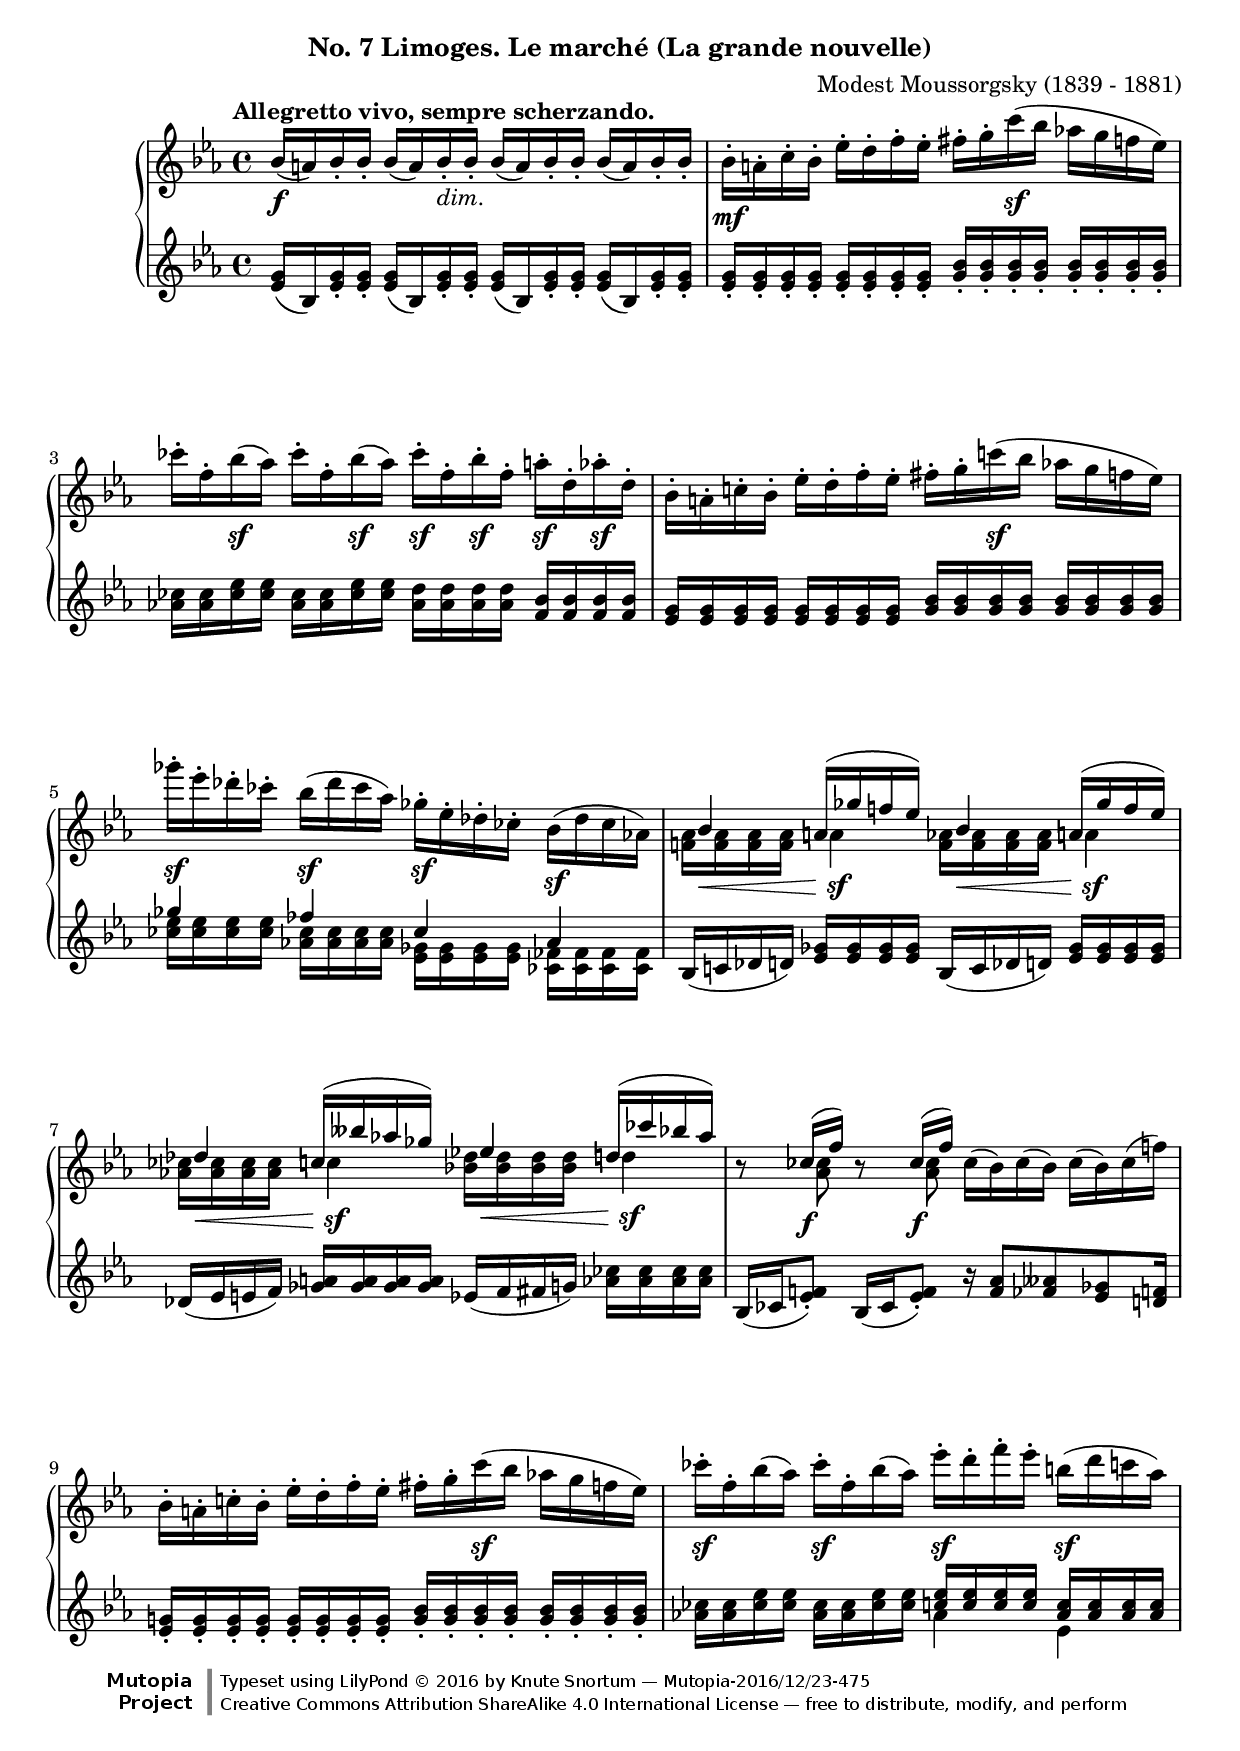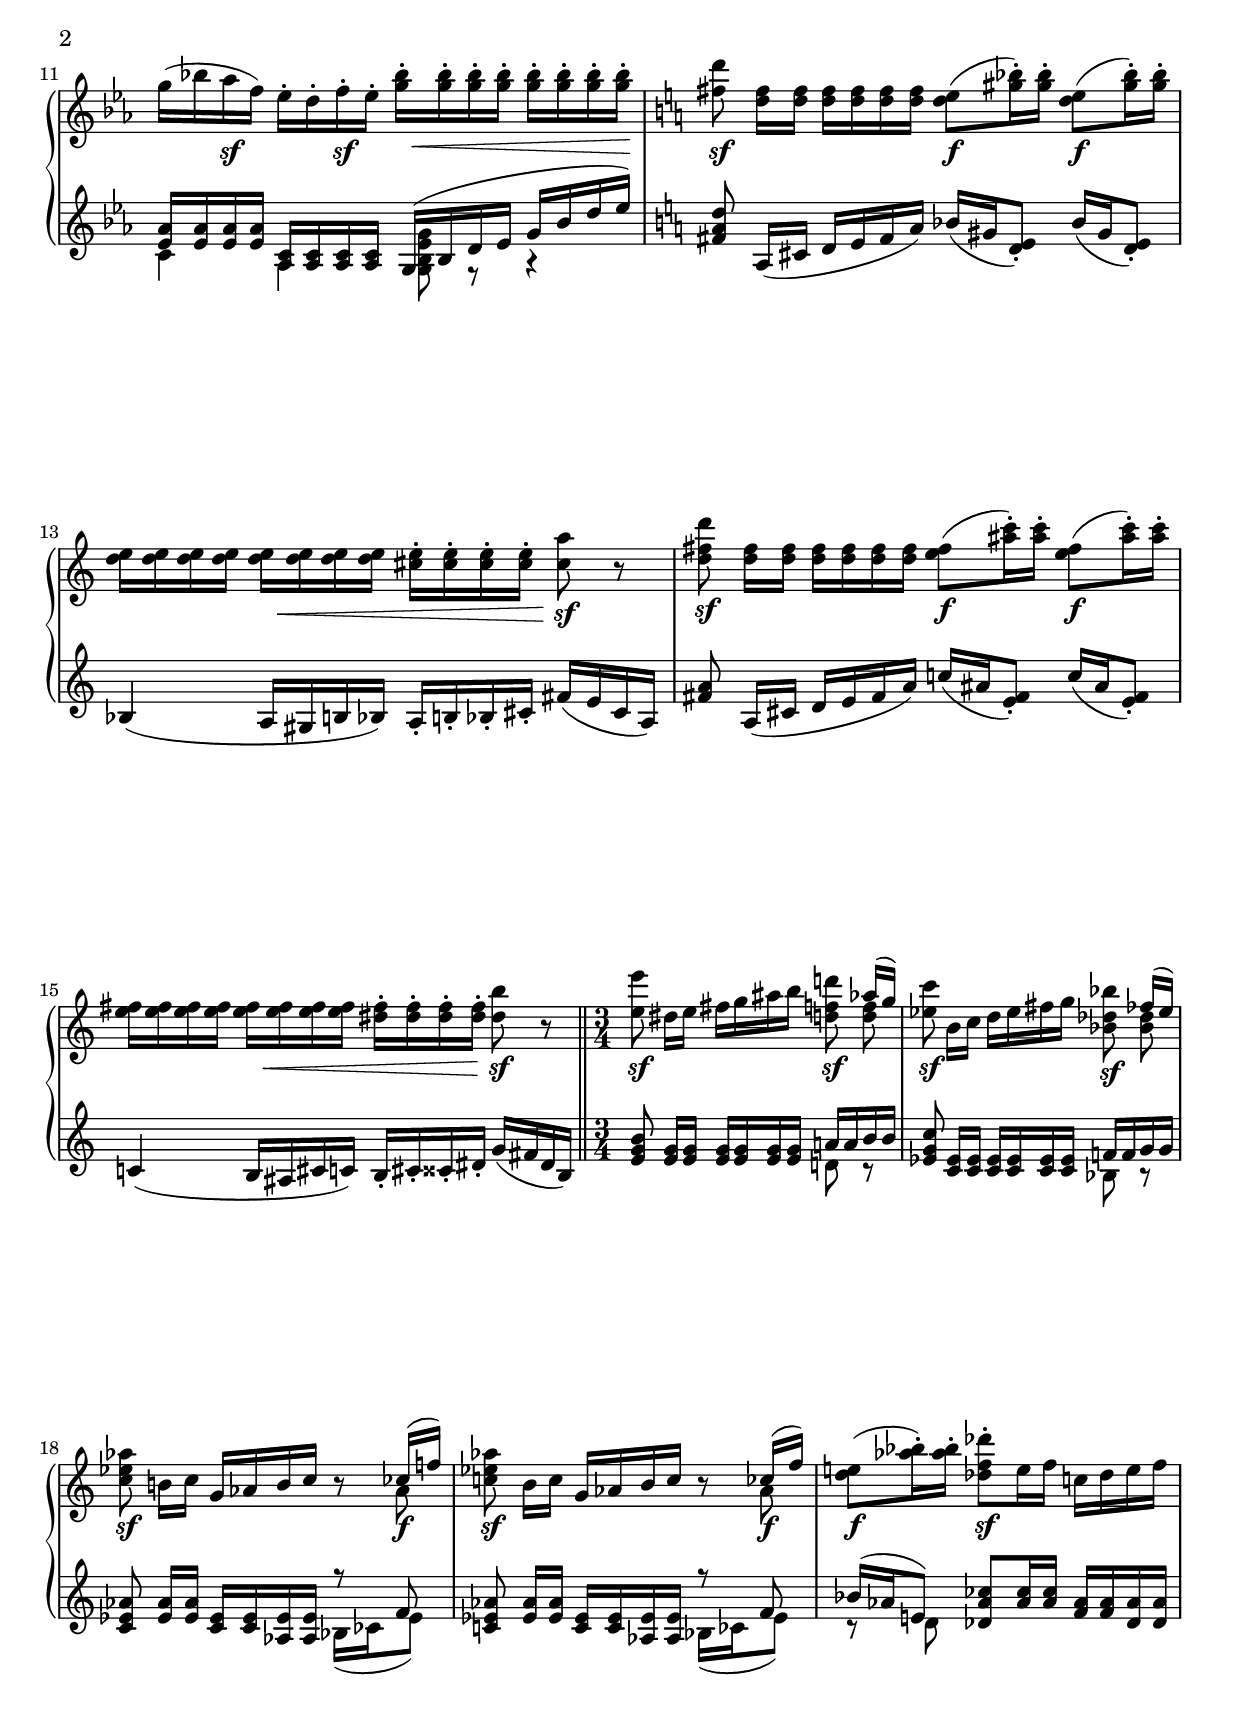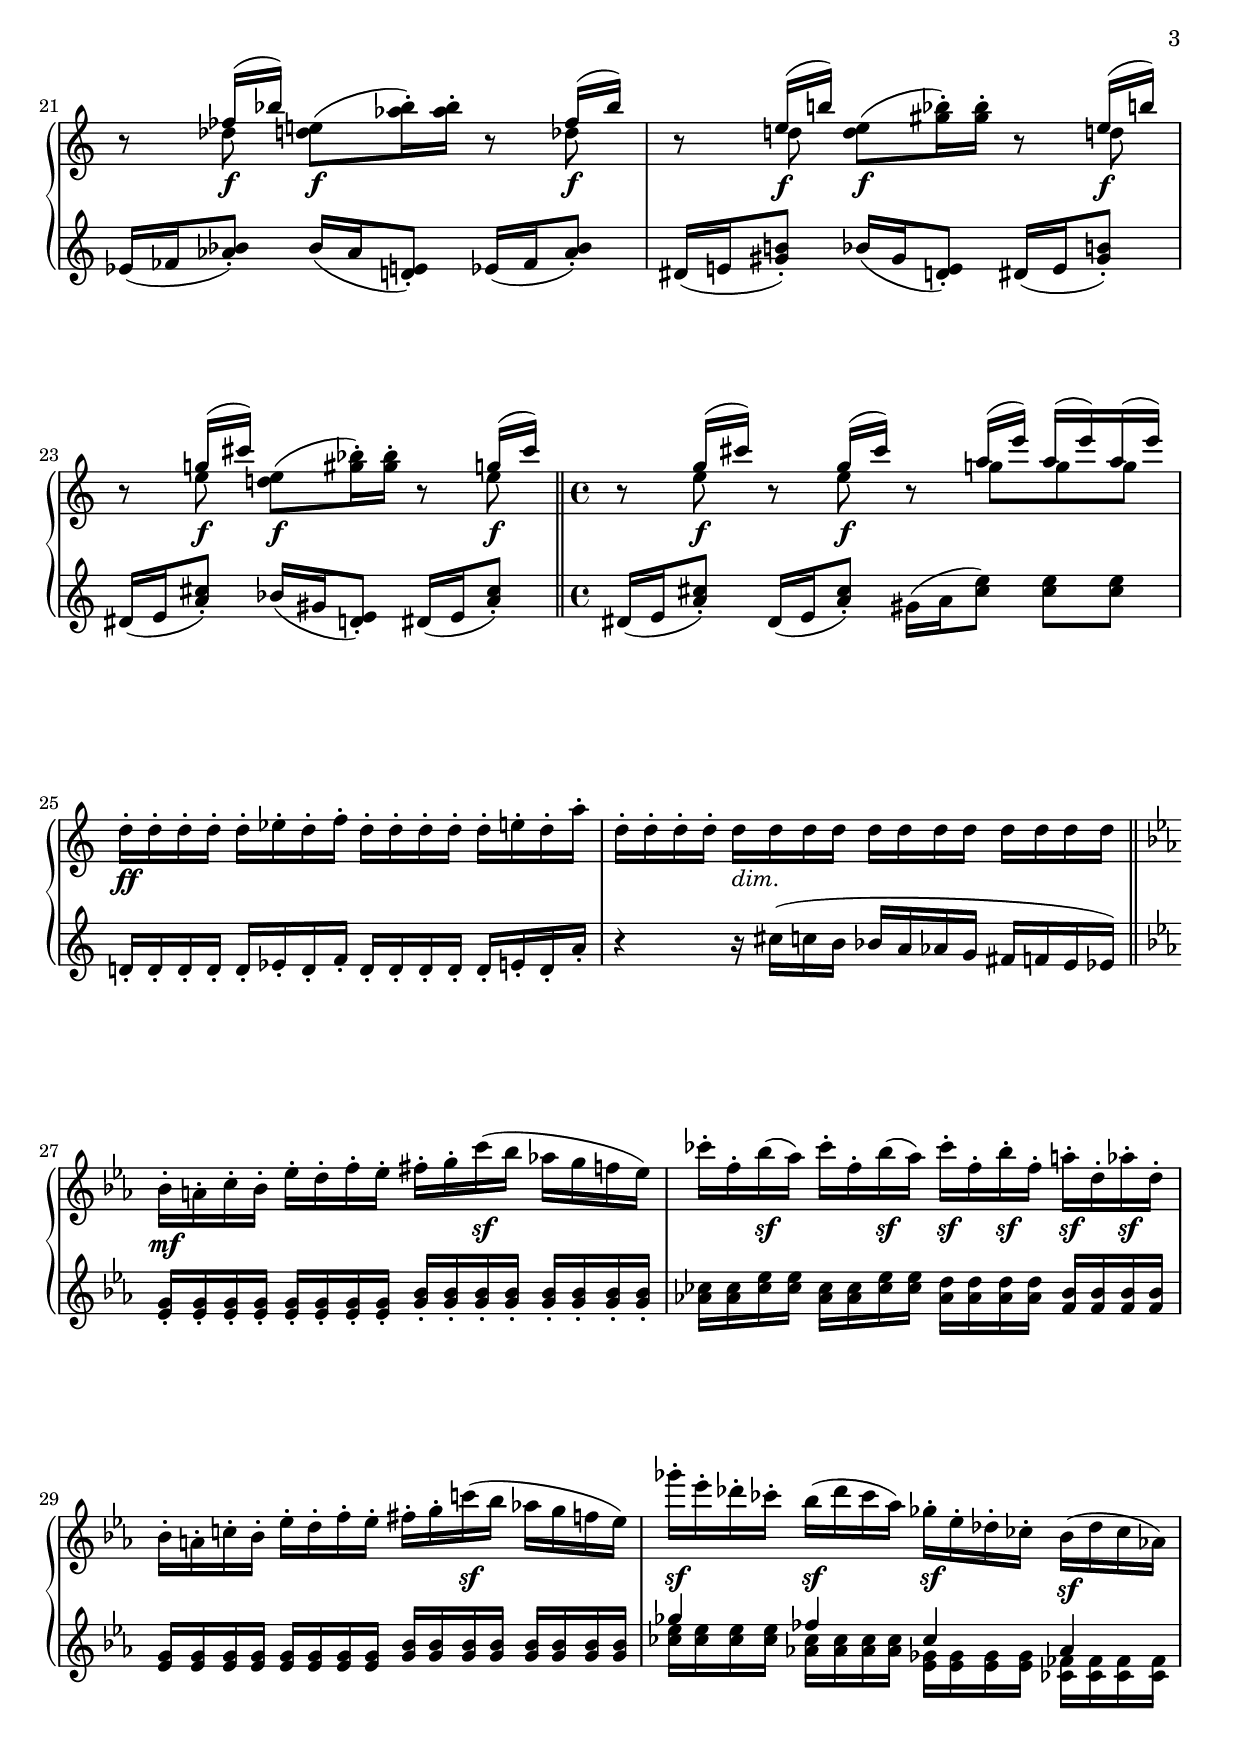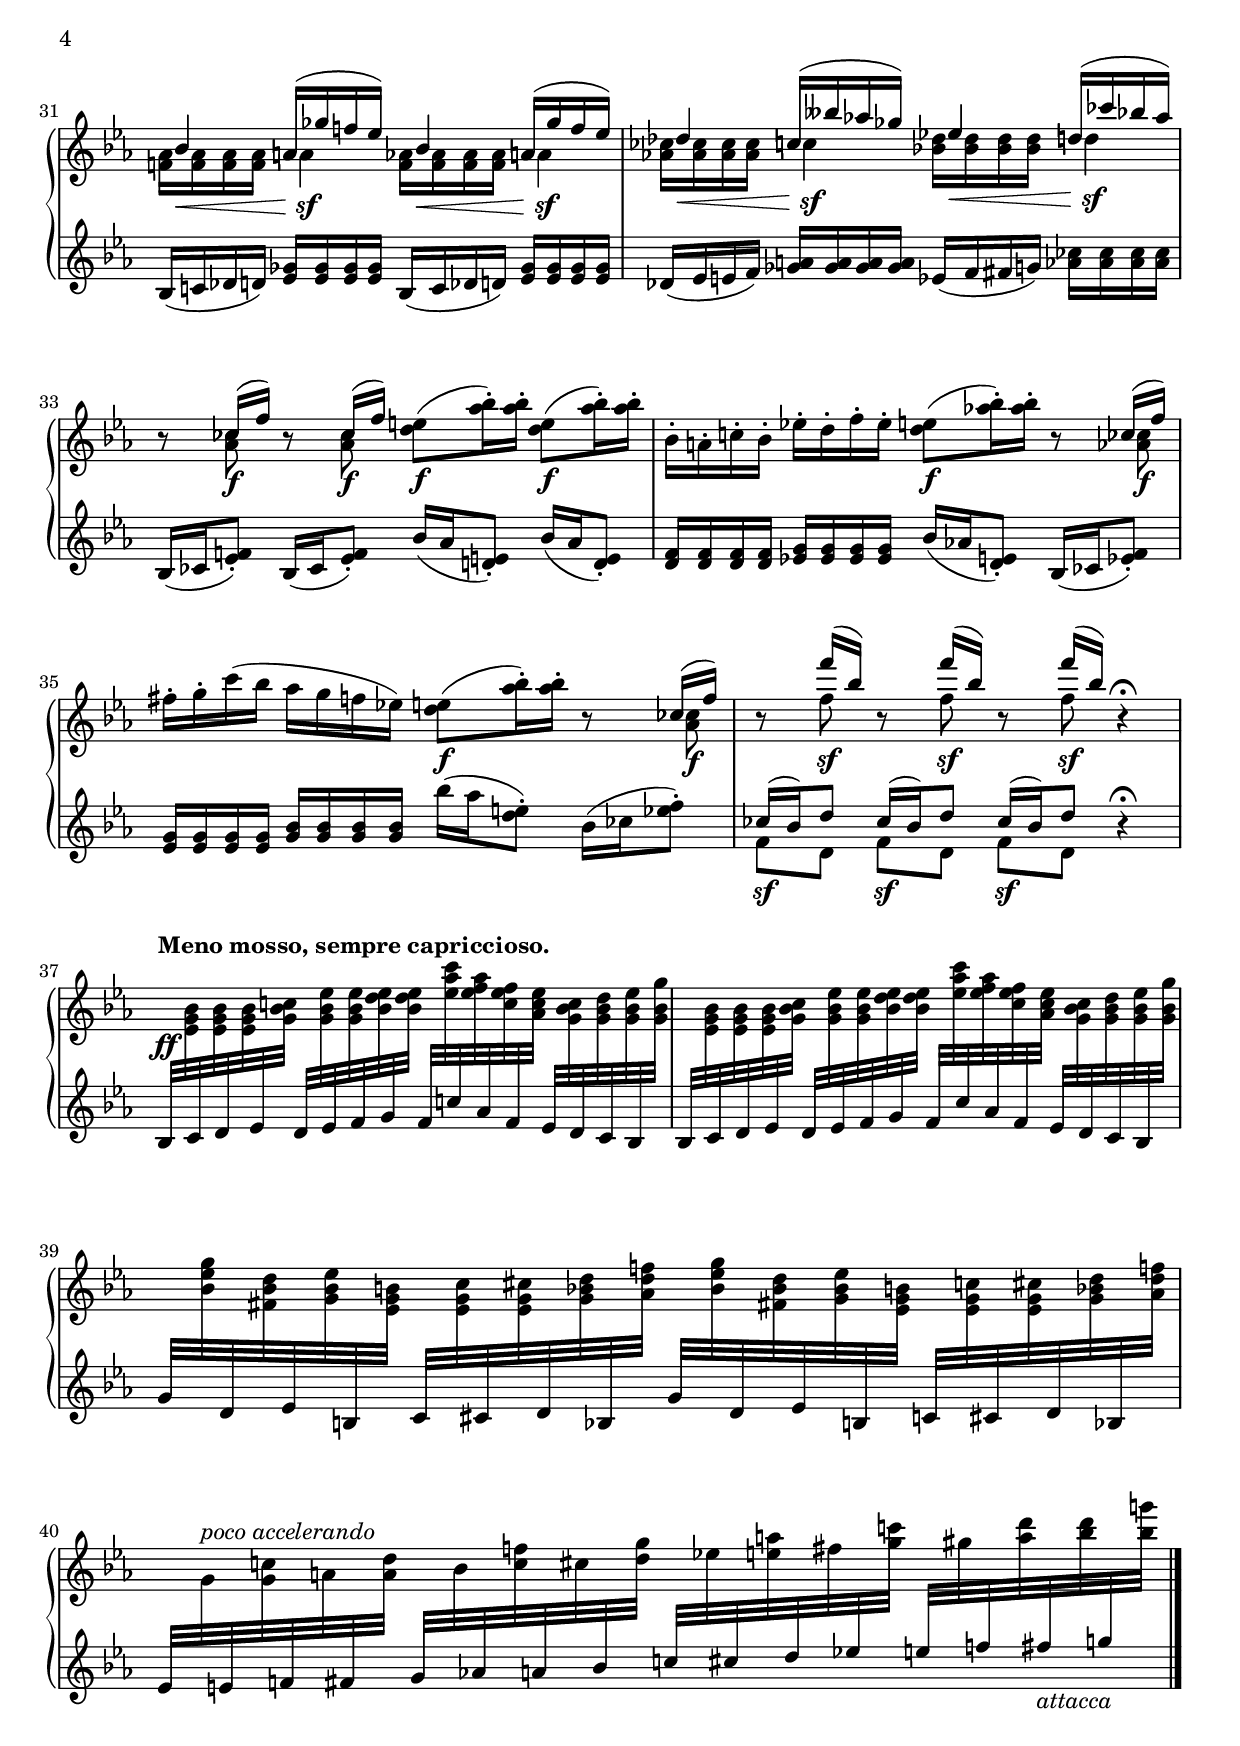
%...+....1....+....2....+....3....+....4....+....5....+....6....+....7....+....
\version "2.18.2"
\language "english"

\header {
  %title        = "Limoges. Le marché (La grande nouvelle)"
  composer     = "Modest Moussorgsky (1839 - 1881)"
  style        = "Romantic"
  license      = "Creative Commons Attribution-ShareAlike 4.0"
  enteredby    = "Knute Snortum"
  date         = "1874"
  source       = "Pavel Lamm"

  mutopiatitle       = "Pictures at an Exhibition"
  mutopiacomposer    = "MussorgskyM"
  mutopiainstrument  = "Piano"
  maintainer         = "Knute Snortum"
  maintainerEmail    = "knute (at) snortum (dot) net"
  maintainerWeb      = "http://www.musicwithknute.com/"

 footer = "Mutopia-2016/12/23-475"
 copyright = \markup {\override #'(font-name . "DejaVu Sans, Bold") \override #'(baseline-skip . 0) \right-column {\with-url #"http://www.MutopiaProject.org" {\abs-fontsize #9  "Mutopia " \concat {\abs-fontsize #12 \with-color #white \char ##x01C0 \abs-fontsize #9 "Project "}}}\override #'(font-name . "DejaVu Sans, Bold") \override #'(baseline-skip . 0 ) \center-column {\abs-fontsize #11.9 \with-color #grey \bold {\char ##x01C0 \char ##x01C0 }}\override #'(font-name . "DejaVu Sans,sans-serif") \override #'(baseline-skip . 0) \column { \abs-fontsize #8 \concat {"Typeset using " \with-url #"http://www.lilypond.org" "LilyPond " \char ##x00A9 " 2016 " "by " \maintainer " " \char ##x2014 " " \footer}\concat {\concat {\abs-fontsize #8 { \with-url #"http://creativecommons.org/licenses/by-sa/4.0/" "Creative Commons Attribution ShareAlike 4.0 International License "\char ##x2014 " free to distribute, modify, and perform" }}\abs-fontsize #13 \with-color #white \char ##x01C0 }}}
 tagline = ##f
}

accel = \markup { \italic "poco accelerando" }
dimin = \markup { \italic "dim." }
attacca = \markup { \italic "attacca" }

forceShiftOn = \override NoteColumn.force-hshift = #1.2
forceShiftOnn = \override NoteColumn.force-hshift = #1.4
forceShiftOnnn = \override NoteColumn.force-hshift = #1.7
forceShiftOff = \override NoteColumn.force-hshift = #0

omitDynamics = {
  \once \omit Staff.DynamicText
}

su = \change Staff = "up"
sd = \change Staff = "down"

upper = \relative c'' {
  \tempo "Allegretto vivo, sempre scherzando."

  | bf16 \f ( a ) bf-. bf-. bf ( a ) bf-. _\dimin bf-.
    bf ( a ) bf-. bf-. bf ( a ) bf-. bf-.
  | bf16-. \mf a-. c-. bf-. ef-. d-. f-. ef-.
    fs-. g-. c \sf ( bf af g f ef )
  | cf'16-. f,-. bf \sf ( af ) cf-. f,-. bf \sf ( af ) 
    cf-. \sf f,-. bf-. \sf f-. a-. \sf d,-. af'-. \sf d,-.
  | bf16-. a-. c-. bf-. ef-. d-. f-. ef-.
    fs-. g-. c \sf ( bf af g f ef )
  | gf'16-. \sf ef-. df-. cf-. bf ( \sf df cf af )
    gf-. \sf ef-. df-. cf-. bf ( \sf df cf af )
  |
  <<
    { 
      \forceShiftOn bf4 \forceShiftOff a16 ( gf' f ef ) 
      \forceShiftOn bf4 \forceShiftOff a16 ( gf' f ef ) 
    }
    \\
    { 
      \forceShiftOff \omitDynamics <af, f>16 \mf \< q q q \forceShiftOn a4 \sf 
      \forceShiftOff \omitDynamics <af f>16 \mf \< q q q \forceShiftOn a4 \sf
    }
  >>
  |
  <<
    { 
      \forceShiftOn df4 \forceShiftOff c16 ( bff' af gf ) 
      \forceShiftOn ef4 \forceShiftOff d16 ( cf' bf af ) 
    }
    \\
    { 
      \forceShiftOff \omitDynamics <af, cf>16 \mf \< q q q \forceShiftOn c4 \sf
      \forceShiftOff \omitDynamics <bf df>16 \mf \< q q q \forceShiftOn d4 \sf
    }
  >>
  
  \barNumberCheck #8
  | r8 << { cf16 ( \f f ) } \\ { \forceShiftOn <af, cf>8 } >> 
    r8 << { cf16 ( \f f ) } \\ { \forceShiftOn <af, cf>8 } >> 
    cf16 ( bf ) cf ( bf ) cf ( bf ) cf ( f )
  | bf,16-. a-. c-. bf-. ef-. d-. f-. ef-.
    fs-. g-. c \sf ( bf af g f ef )
  | cf'16-. \sf f,-. bf ( af ) cf-. \sf f,-. bf ( af )
    ef'-. \sf d-. f-. ef-. b \sf ( d c af ) \pageBreak
  | g16 ( bf af \sf f ) ef-. d-. f-. \sf ef-. 
    \omitDynamics <g bf>-. \mf \< q-. q-. q-. q-. q-. q-. q-. \!
  \key c \major
  | <fs d'>8 \sf <d fs>16 [ q ] q q q q 
    <d e>8 ( \f <gs bf>16-. ) q-. <d e>8 ( \f <gs bf>16-. ) q-.
  | <d e>16 q q q \omitDynamics q \mf \< q q q 
    <cs e>-. q-. q-. q-. <cs a'>8 \sf r
  | <d fs d'>8 \sf <d fs>16 [ q ] q q q q 
    <e fs>8 ( \f <as c>16-. ) q-. <e fs>8 ( \f <as c>16-. ) q-.
  | <e fs>16 q q q \omitDynamics q \mf \< q q q 
    <ds fs>-. q-. q-. q-. <ds b'>8 \sf r 
  \bar "||"
  
  \barNumberCheck #16
  \time 3/4
  | <e e'>8 \sf ds16 [ e ] fs g as b <d, f d'>8 \sf
    << { af'16 ( g ) } \\ { <d f>8 } >>
  | <ef c'>8 \sf b16 [ c ] d ef fs g <bf, df bf'>8 \sf
    << { ff'16 ( ef ) } \\ { <bf df>8 } >>
  | <c ef af>8 \sf b16 [ c ] g af b c r8 << { cf16 \f ( f ) } \\ { af,8 } >>
  | <c ef af>8 \sf b16 [ c ] g af b c r8 << { cf16 \f ( f ) } \\ { af,8 } >>
  | <d e>8 ( \f <af' bf>16-. ) q-. <df, f df'>8-. \sf e16 f c df e f \pageBreak
  | r8 << { ff16 ( \f bf ) } \\ { df,8 } >> <d e>8 ( \f <af' bf>16-. ) q-.
    r8 << { ff16 ( \f bf ) } \\ { df,8 } >>
  | r8 << { e16 ( \f b' ) } \\ { d,8 } >> <d e>8 ( \f <gs bf>16-. ) q-.
    r8 << { e16 ( \f b' ) } \\ { d,8 } >> 
  | r8 << { g16 ( \f cs ) } \\ { e,8 } >> <e d>8 ( \f <gs bf>16-. ) q-.
    r8 << { g16 ( \f cs ) } \\ { e,8 } >>
  \bar "||"
  
  \barNumberCheck #24
  \time 4/4
  | r8 << { g16 ( \f cs ) } \\ { e,8 } >> r8 << { g16 ( \f cs ) } \\ { e,8 } >>
    r8 << { a16 ( e' ) a, ( e' ) a, ( e' ) } \\ { g,8 g g } >> 
  | d16-. \ff d-. d-. d-. d-. ef-. d-. f-. d-. d-. d-. d-. d-. e-. d-. a'-.
  | d,16-. d-. d-. d-. d _\dimin d d d d d d d d d d d 
  \bar "||"
  \key ef \major
  | bf16-. \mf a-. c-. bf-. ef-. d-. f-. ef-.
    fs-. g-. c \sf ( bf af g f ef )
  | cf'16-. f,-. bf \sf ( af ) cf-. f,-. bf \sf ( af ) 
    cf-. \sf f,-. bf-. \sf f-. a-. \sf d,-. af'-. \sf d,-. 
  | bf16-. a-. c-. bf-. ef-. d-. f-. ef-.
    fs-. g-. c \sf ( bf af g f ef )
  | gf'16-. \sf ef-. df-. cf-. bf ( \sf df cf af )
    gf-. \sf ef-. df-. cf-. bf ( \sf df cf af ) \pageBreak
  |
  <<
    { 
      \forceShiftOn bf4 \forceShiftOff a16 ( gf' f ef ) 
      \forceShiftOn bf4 \forceShiftOff a16 ( gf' f ef ) 
    }
    \\
    { 
      \forceShiftOff \omitDynamics <af, f>16 \mf \< q q q \forceShiftOn a4 \sf 
      \forceShiftOff \omitDynamics <af f>16 \mf \< q q q \forceShiftOn a4 \sf
    }
  >>
  
  \barNumberCheck #32
  |
  <<
    { 
      \forceShiftOn df4 \forceShiftOff c16 ( bff' af gf ) 
      \forceShiftOn ef4 \forceShiftOff d16 ( cf' bf af ) 
    }
    \\
    { 
      \forceShiftOff \omitDynamics <af, cf>16 \mf \< q q q \forceShiftOn c4 \sf
      \forceShiftOff \omitDynamics <bf df>16 \mf \< q q q \forceShiftOn d4 \sf
    }
  >>
  | r8 << { cf16 ( f ) } \\ { <af, cf>8 \f } >> 
    r8 << { cf16 ( f ) } \\ { <af, cf>8 \f } >>
    <d e>8 ( \f <af' bf>16-. ) q-. <d, e>8 ( \f <af' bf>16-. ) q-.
  | bf,16-. a-. c-. bf-. ef-. d-. f-. ef-. <d e>8 ( \f <af' bf>16-. ) q-.
    r8 << { cf,16 ( f ) } \\ { \forceShiftOn <af, cf>8 \f } >>
  | fs'16-. g-. c ( bf af g f ef ) <d e>8 \f ( <af' bf>16-. ) q-.
    r8 << { cf,16 ( f ) } \\ { \forceShiftOn <af, cf>8 \f } >>
  | r8 << { f''16 ( bf, ) } \\ { f8 \sf } >> 
    r8 << { f'16 ( bf, ) } \\ { f8 \sf } >>
    r8 << { f'16 ( bf, ) } \\ { f8 \sf } >> r4 \fermata
    
  \tempo "Meno mosso, sempre capriccioso."
  | \sd bf,,32 ^\ff \su <ef g bf> \sd c \su <ef g bf> \sd d \su <ef g bf> \sd ef \su <g bf c> 
    \sd d \su <g bf ef> \sd ef \su <g bf ef> \sd f \su <bf d ef> \sd g \su <bf d ef>
    \sd f \su <ef' af c> \sd c \su <ef f af> \sd af, \su <c ef f> \sd f, \su <af c ef>
    \sd ef \su <g bf c> \sd d \su <g bf d> \sd c, \su <g' bf ef> \sd bf, \su <g' bf g'> 
  | \sd bf,32 \su <ef g bf> \sd c \su <ef g bf> \sd d \su <ef g bf> \sd ef \su <g bf c> 
    \sd d \su <g bf ef> \sd ef \su <g bf ef> \sd f \su <bf d ef> \sd g \su <bf d ef>
    \sd f \su <ef' af c> \sd c \su <ef f af> \sd af, \su <c ef f> \sd f, \su <af c ef>
    \sd ef \su <g bf c> \sd d \su <g bf d> \sd c, \su <g' bf ef> \sd bf, \su <g' bf g'> 
  | \sd g32 \su <bf ef g> \sd d, \su <fs bf d> \sd ef \su <g bf ef> \sd b, \su <ef g b>
    \sd c \su <ef g c> \sd cs \su <ef g cs> \sd d \su <g bf d> \sd bf, \su <af' d f>
    \sd g \su <bf ef g> \sd d, \su <fs bf d> \sd ef \su <g bf ef> \sd b, \su <ef g b>
    \sd c \su <ef g c> \sd cs \su <ef g cs> \sd d \su <g bf d> \sd bf, \su <af' d f>
  | \sd ef32 \su g ^\accel \sd e \su <g c> \sd f \su a \sd fs \su <a d>
    \sd g \su bf \sd af \su <c f> \sd a \su cs \sd bf \su <d g>
    \sd c \su ef \sd cs \su <e a> \sd d \su fs \sd ef \su <g c>
    \sd e \su gs \sd f \su <a d> \sd fs _\attacca \su <bf d> \sd g \su <bf g'>
  \bar "|."
}

lower = \relative c' {
  | <ef g>16 ( bf ) <ef g>-. q-. q ( bf ) <ef g>-. q-.
    q ( bf ) <ef g>-. q-. q ( bf ) <ef g>-. q-.
  | <g ef>16-. q-. q-. q-. q-. q-. q-. q-. 
    <bf g>-. q-. q-. q-. q-. q-. q-. q-.
  | <cf af>16 q <ef cf> q <cf af>16 q <ef cf> q
    <d af> q q q <bf f> q q q
  | <g ef> q q q q q q q <bf g> q q q q q q q 
  |
  << 
    { gf'4 ff cf af } 
    \\ 
    { <ef' cf>16 q q q <cf af> q q q <gf ef> q q q <ff cf> q q q } 
  >>
  | bf,16 ( c df d ) <ef gf> q q q bf16 ( c df d ) <ef gf> q q q
  | df16 ( ef e f ) <gf a> q q q ef ( f fs g ) <af cf> q q q
  
  \barNumberCheck #8
  | bf,16 ( cf <ef f>8-. ) bf16 ( cf <ef f>8-. ) 
    r16 <f af>8 <ff aff> <ef gf> <d f>16
  | <g ef>16-. q-. q-. q-. q-. q-. q-. q-. 
    <bf g>-. q-. q-. q-. q-. q-. q-. q-.
  | <af cf>16 q <cf ef> q <af cf>16 q <cf ef> q
    << { <c ef>16 q q q <af c> q q q } \\ { af4 ef } >>
  | 
  <<
    { <ef af>16 q q q <c af> q q q g ( bf d ef g bf d ef ) }
    \\
    { c,4 af \forceShiftOnnn <g bf ef g>8 r r4 }
  >>
  \key c \major
  | <fs' a d>8 a,16 ( [ cs ] d e fs a ) 
    bf ( gs <d e>8-. ) bf'16 ( gs <d e>8-. )
  | bf4 ( a16 gs b bf ) a-. b-. bf-. cs-. fs ( e cs a )
  | <fs' a>8 a,16 ( [ cs ] d e fs a ) 
    c ( as <e fs>8-. ) c'16 ( as <e fs>8-. )
  | c4 ( b16 as cs c ) b-. cs-. css-. ds-. g ( fs ds b )
  
  \barNumberCheck #16
  \time 3/4
  | <e g b>8 <e g>16 [ q ] q q q q << { a16 a b b  } \\ { d,8 r } >>
  | <ef g c>8 <c ef>16 [ q ] q q q q << { f16 f g g } \\ { bf,8 r } >>
  | <c ef af>8 <ef af>16 [ q ] <c ef> q <af ef'> q
    << { r8 f' } \\ { bf,16 ( cf ef8 ) } >>
  | <c ef af>8 <ef af>16 [ q ] <c ef> q <af ef'> q
    << { r8 f' } \\ { bf,16 ( cf ef8 ) } >>
  | << { bf'16 ( af e8 ) } \\ { r8 d } >> 
    <df af' cf>8 <af' cf>16 q <f af> q <df af'> q
  | ef16 ( ff <af bf>8-. ) bf16 ( af <d, e>8-. ) ef16 ( ff <af bf>8-. )
  | ds,16 ( e <gs b>8-. ) bf16 ( gs <d e>8-. ) ds16 ( e <gs b>8-. )
  | ds16 ( e <a cs>8-. ) bf16 ( gs <d e>8-. ) ds16 ( e <a cs>8-. )
  \bar "||"
  
  \barNumberCheck #24
  \time 4/4
  | ds,16 ( e <a cs>8-. ) ds,16 ( e <a cs>8-. ) gs16 ( a <cs e>8 ) q q
  | d,16-. d-. d-. d-. d-. ef-. d-. f-. d-. d-. d-. d-. d-. e-. d-. a'-.
  | r4 r16 cs ( c b bf a af g fs f e ef )
  \bar "||"
  \key ef \major
  | <g ef>16-. q-. q-. q-. q-. q-. q-. q-. 
    <bf g>-. q-. q-. q-. q-. q-. q-. q-.
  | <cf af>16 q <ef cf> q <cf af>16 q <ef cf> q
    <d af> q q q <bf f> q q q
  | <g ef> q q q q q q q <bf g> q q q q q q q 
  |
  << 
    { gf'4 ff cf af } 
    \\ 
    { <ef' cf>16 q q q <cf af> q q q <gf ef> q q q <ff cf> q q q } 
  >>
  | bf,16 ( c df d ) <ef gf> q q q bf16 ( c df d ) <ef gf> q q q
  
  \barNumberCheck #32
  | df16 ( ef e f ) <gf a> q q q ef ( f fs g ) <af cf> q q q
  | bf,16 ( cf <ef f>8-. ) bf16 ( cf <ef f>8-. )
    bf'16 ( af <d, e>8-. ) bf'16 ( af <d, e>8-. )
  | <d f>16 q q q <ef g> q q q bf' ( af <d, e>8-. ) bf16 ( cf <ef f>8-. )
  | <ef g>16 q q q <g bf> q q q bf' ( af <d, e>8-. ) bf16 ( cf <ef f>8-. )
  |
  << 
    { cf16 ( bf ) d8 cf16 ( bf ) d8 cf16 ( bf ) d8 }
    \\
    { f,8 [ \sf d ] f [ \sf d ] f [ \sf d ] }
  >>
    r4 \fermata
  | s1 * 4
}

global = {
  \clef treble
  \key ef \major
  \time 4/4
  \accidentalStyle piano
}

\bookpart {
  \header {
    subtitle = "No. 7 Limoges. Le marché (La grande nouvelle)"
  }
  \score {
    \new PianoStaff <<
      \new Staff = "up" {
        \global
        \upper
      }
      \new Staff = "down" {
        \global
        \lower
      }
    >>
    \layout {
    }
    \midi {
      \tempo 4 = 108
    }
  }
}
